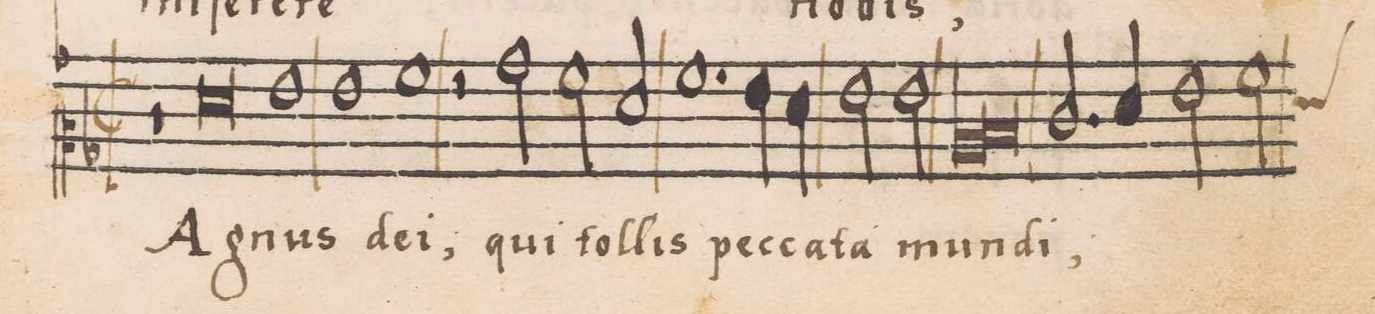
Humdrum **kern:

**kern	**text
*I"CANTVS	*
*clefC2	*
*k[b-]	*
*met(C|)	*
*M2/1	*
*M2/1	*
*met(C|)	*
1r	.
0f	A-
=68-	=68-
1g	-gnus
=69-	=69-
1g	de-
1a	-i;
=70-	=70-
2r	.
2b-\	qui
2a\	tol-
2f/	-lis
=71-	=71-
1.a	pec-
4g\	-ca-
4f\	.
=72-	=72-
2g\	-ta
2g\	mun-
*lig	*
1c	-di,-
=73-	=73-
1d	.
*Xlig	*
2.e/	.
4f/	.
=74-	=74-
2g\	.
*custos:f	*
2a\	.
*-	*-
